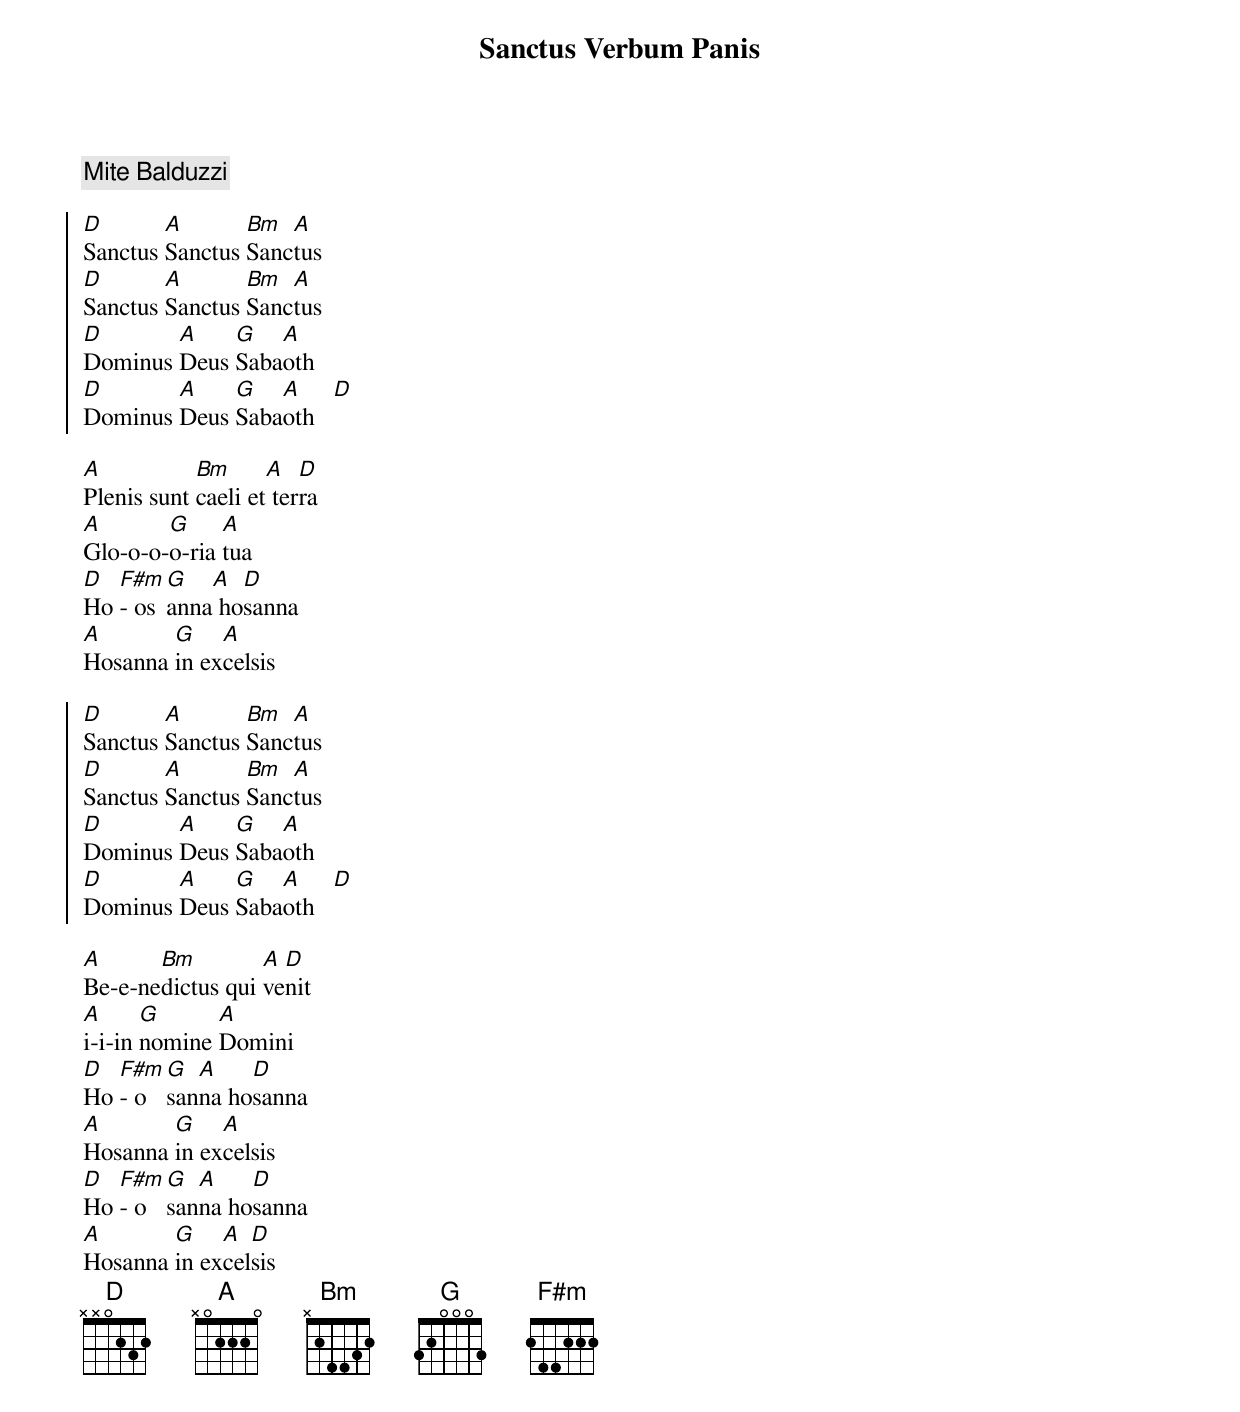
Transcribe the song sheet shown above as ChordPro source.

{title:Sanctus Verbum Panis}
{comment:Mite Balduzzi}

{soc}
[D]Sanctus [A]Sanctus [Bm]Sanc[A]tus
[D]Sanctus [A]Sanctus [Bm]Sanc[A]tus
[D]Dominus [A]Deus [G]Saba[A]oth
[D]Dominus [A]Deus [G]Saba[A]oth   [D]
{eoc}

[A]Plenis sunt [Bm]caeli et[A] ter[D]ra
[A]Glo-o-o-[G]o-ria [A]tua
[D]Ho [F#m]- os[G]anna[A] ho[D]sanna
[A]Hosanna [G]in ex[A]celsis

{soc}
[D]Sanctus [A]Sanctus [Bm]Sanc[A]tus
[D]Sanctus [A]Sanctus [Bm]Sanc[A]tus
[D]Dominus [A]Deus [G]Saba[A]oth
[D]Dominus [A]Deus [G]Saba[A]oth   [D]
{eoc}

[A]Be-e-ne[Bm]dictus qui [A]ve[D]nit
[A]i-i-in [G]nomine [A]Domini
[D]Ho [F#m]- o[G]san[A]na ho[D]sanna
[A]Hosanna [G]in ex[A]celsis
[D]Ho [F#m]- o[G]san[A]na ho[D]sanna
[A]Hosanna [G]in ex[A]cel[D]sis
